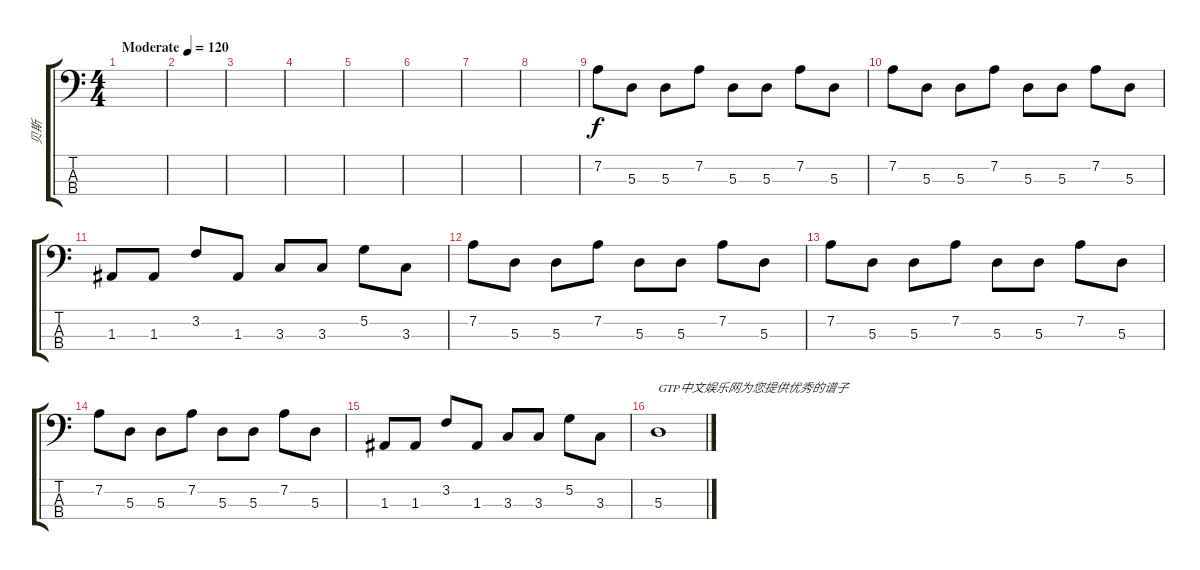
\track ("贝斯" "贝斯") {instrument electricbassfinger}
\staff {score tabs}
\tuning (G2 D2 A1 E1) {hide}
\ts (4 4)
\tempo (120 "Moderate")
\clef f4
\ks c
|
|
|
|
|
|
|
|
7.2.8 5.3.8 5.3.8 7.2.8 5.3.8 5.3.8 7.2.8 5.3.8 |
7.2.8 5.3.8 5.3.8 7.2.8 5.3.8 5.3.8 7.2.8 5.3.8 |
1.3.8 1.3.8 3.2.8 1.3.8 3.3.8 3.3.8 5.2.8 3.3.8 |
7.2.8 5.3.8 5.3.8 7.2.8 5.3.8 5.3.8 7.2.8 5.3.8 |
7.2.8 5.3.8 5.3.8 7.2.8 5.3.8 5.3.8 7.2.8 5.3.8 |
7.2.8 5.3.8 5.3.8 7.2.8 5.3.8 5.3.8 7.2.8 5.3.8 |
1.3.8 1.3.8 3.2.8 1.3.8 3.3.8 3.3.8 5.2.8 3.3.8 |
5.3.1{txt "GTP中文娱乐网为您提供优秀的谱子"}
